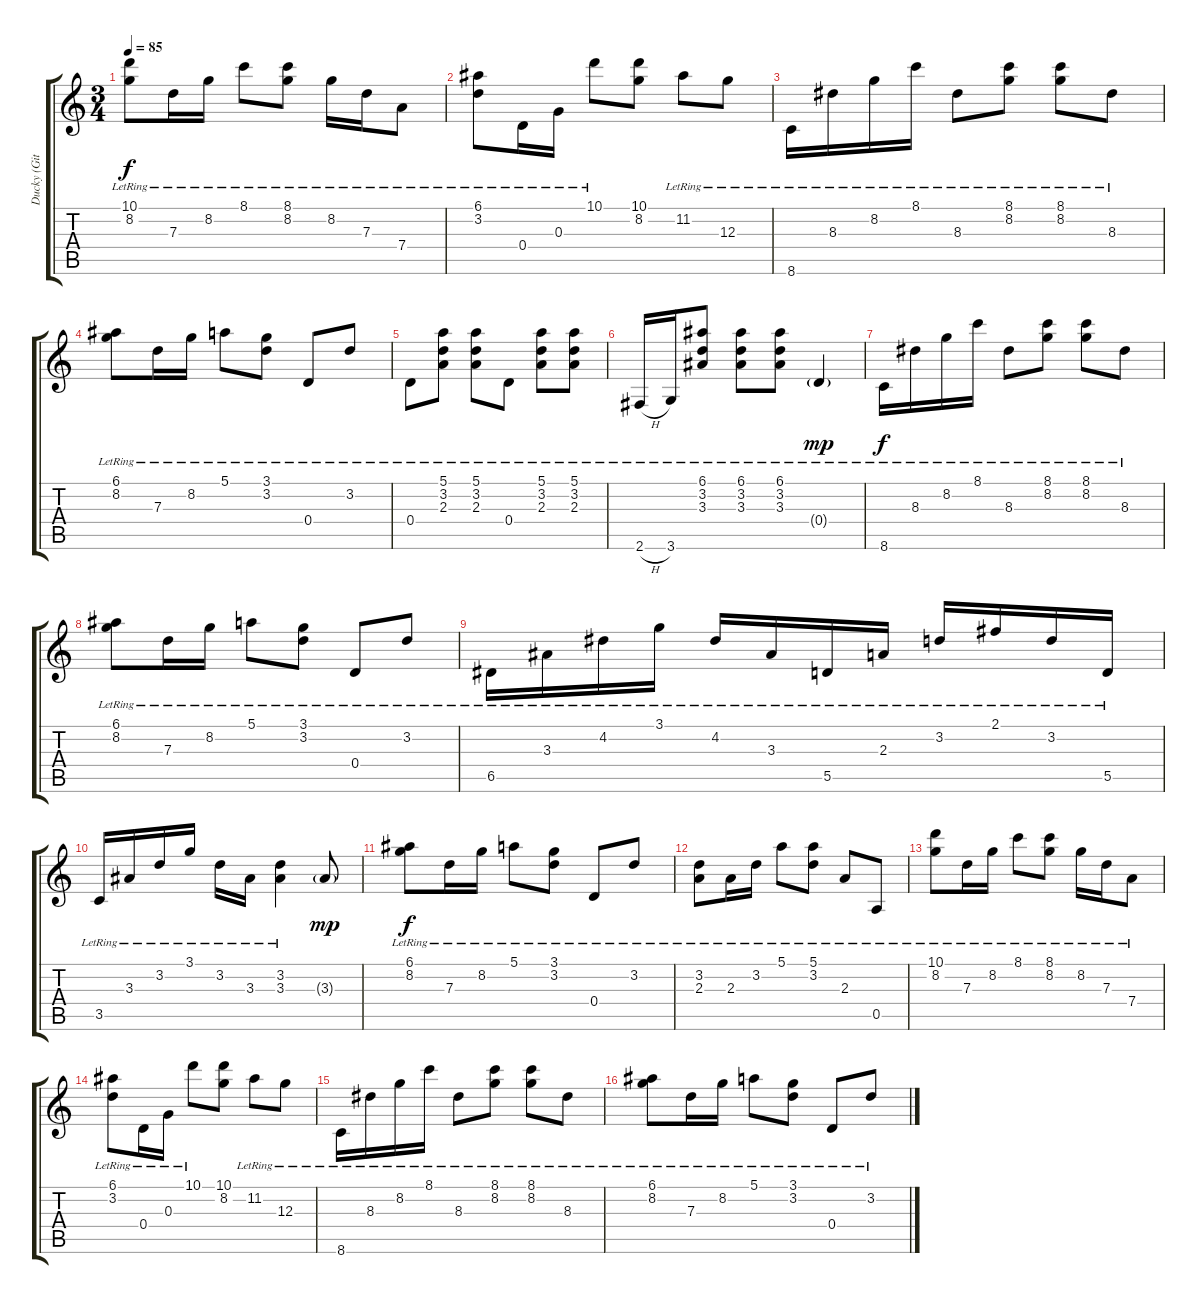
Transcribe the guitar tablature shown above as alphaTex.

\track ("Ducky (Gitarre)" "Ducky (Git") {instrument acousticguitarsteel}
\staff {score tabs}
\tuning (E4 B3 G3 D3 A2 E2) {hide}
\ts (3 4)
\tempo 85
\clef g2
\ks c
(10.1{lr} 8.2{lr}).8{dy f} 7.3{lr}.16 8.2{lr}.16 8.1{lr}.8 (8.1{lr} 8.2{lr}).8 8.2{lr}.16 7.3{lr}.16 7.4{lr}.8 |
(6.1{lr} 3.2{lr}).8 0.4{lr}.16 0.3{lr}.16 10.1{lr}.8 (10.1 8.2).8 11.2{lr}.8 12.3{lr}.8 |
8.6{lr}.16 8.3{lr}.16 8.2{lr}.16 8.1{lr}.16 8.3{lr}.8 (8.1{lr} 8.2{lr}).8 (8.1{lr} 8.2{lr}).8 8.3{lr}.8 |
(6.1{lr} 8.2{lr}).8 7.3{lr}.16 8.2{lr}.16 5.1{lr}.8 (3.1{lr} 3.2{lr}).8 0.4{lr}.8 3.2{lr}.8 |
0.4{lr}.8 (5.1{lr} 3.2{lr} 2.3{lr}).8 (5.1{lr} 3.2{lr} 2.3{lr}).8 0.4{lr}.8 (5.1{lr} 3.2{lr} 2.3{lr}).8 (5.1{lr} 3.2{lr} 2.3{lr}).8 |
2.6{h lr}.16 3.6{lr}.16 (6.1{lr} 3.2{lr} 3.3{lr}).8 (6.1{lr} 3.2{lr} 3.3{lr}).8 (6.1{lr} 3.2{lr} 3.3{lr}).8 0.4{g lr}.4{dy mp} |
8.6{lr}.16{dy f} 8.3{lr}.16 8.2{lr}.16 8.1{lr}.16 8.3{lr}.8 (8.1{lr} 8.2{lr}).8 (8.1{lr} 8.2{lr}).8 8.3{lr}.8 |
(6.1{lr} 8.2{lr}).8 7.3{lr}.16 8.2{lr}.16 5.1{lr}.8 (3.1{lr} 3.2{lr}).8 0.4{lr}.8 3.2{lr}.8 |
6.5{lr}.16 3.3{lr}.16 4.2{lr}.16 3.1{lr}.16 4.2{lr}.16 3.3{lr}.16 5.5{lr}.16 2.3{lr}.16 3.2{lr}.16 2.1{lr}.16 3.2{lr}.16 5.5{lr}.16 |
3.5{lr}.16 3.3{lr}.16 3.2{lr}.16 3.1{lr}.16 3.2{lr}.16 3.3{lr}.16 (3.2{lr} 3.3).4 3.3{g}.8{dy mp} |
(6.1{lr} 8.2{lr}).8{dy f} 7.3{lr}.16 8.2{lr}.16 5.1{lr}.8 (3.1{lr} 3.2{lr}).8 0.4{lr}.8 3.2{lr}.8 |
(3.2{lr} 2.3{lr}).8 2.3{lr}.16 3.2{lr}.16 5.1{lr}.8 (5.1{lr} 3.2{lr}).8 2.3{lr}.8 0.5{lr}.8 |
(10.1{lr} 8.2{lr}).8 7.3{lr}.16 8.2{lr}.16 8.1{lr}.8 (8.1{lr} 8.2{lr}).8 8.2{lr}.16 7.3{lr}.16 7.4{lr}.8 |
(6.1{lr} 3.2{lr}).8 0.4{lr}.16 0.3{lr}.16 10.1{lr}.8 (10.1 8.2).8 11.2{lr}.8 12.3{lr}.8 |
8.6{lr}.16 8.3{lr}.16 8.2{lr}.16 8.1{lr}.16 8.3{lr}.8 (8.1{lr} 8.2{lr}).8 (8.1{lr} 8.2{lr}).8 8.3{lr}.8 |
(6.1{lr} 8.2{lr}).8 7.3{lr}.16 8.2{lr}.16 5.1{lr}.8 (3.1{lr} 3.2{lr}).8 0.4{lr}.8 3.2{lr}.8
